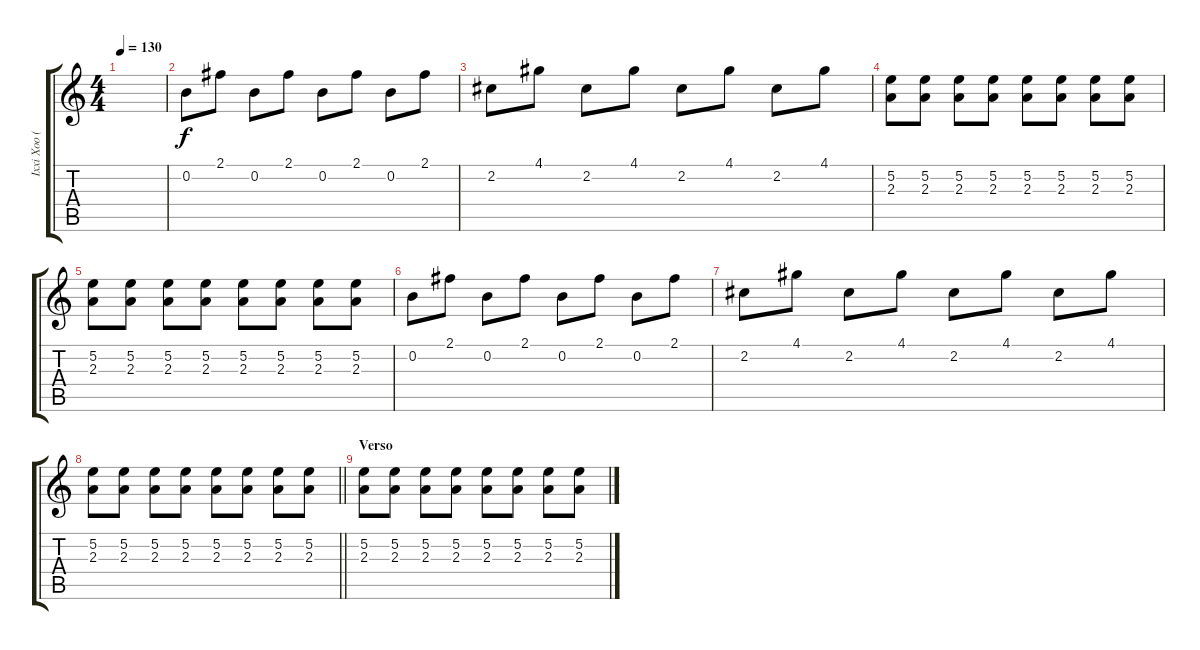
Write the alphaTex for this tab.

\track ("Ixxi Xoo (guitarra)" "Ixxi Xoo (") {instrument electricguitarjazz}
\staff {score tabs}
\tuning (E4 B3 G3 D3 A2 E2) {hide}
\ts (4 4)
\tempo 130
\clef g2
\ks c
|
0.2.8 2.1.8 0.2.8 2.1.8 0.2.8 2.1.8 0.2.8 2.1.8 |
2.2.8 4.1.8 2.2.8 4.1.8 2.2.8 4.1.8 2.2.8 4.1.8 |
(5.2 2.3).8 (5.2 2.3).8 (5.2 2.3).8 (5.2 2.3).8 (5.2 2.3).8 (5.2 2.3).8 (5.2 2.3).8 (5.2 2.3).8 |
(5.2 2.3).8 (5.2 2.3).8 (5.2 2.3).8 (5.2 2.3).8 (5.2 2.3).8 (5.2 2.3).8 (5.2 2.3).8 (5.2 2.3).8 |
0.2.8 2.1.8 0.2.8 2.1.8 0.2.8 2.1.8 0.2.8 2.1.8 |
2.2.8 4.1.8 2.2.8 4.1.8 2.2.8 4.1.8 2.2.8 4.1.8 |
\barLineRight lightlight
(5.2 2.3).8 (5.2 2.3).8 (5.2 2.3).8 (5.2 2.3).8 (5.2 2.3).8 (5.2 2.3).8 (5.2 2.3).8 (5.2 2.3).8 |
\section ("" "Verso")
(5.2 2.3).8 (5.2 2.3).8 (5.2 2.3).8 (5.2 2.3).8 (5.2 2.3).8 (5.2 2.3).8 (5.2 2.3).8 (5.2 2.3).8
